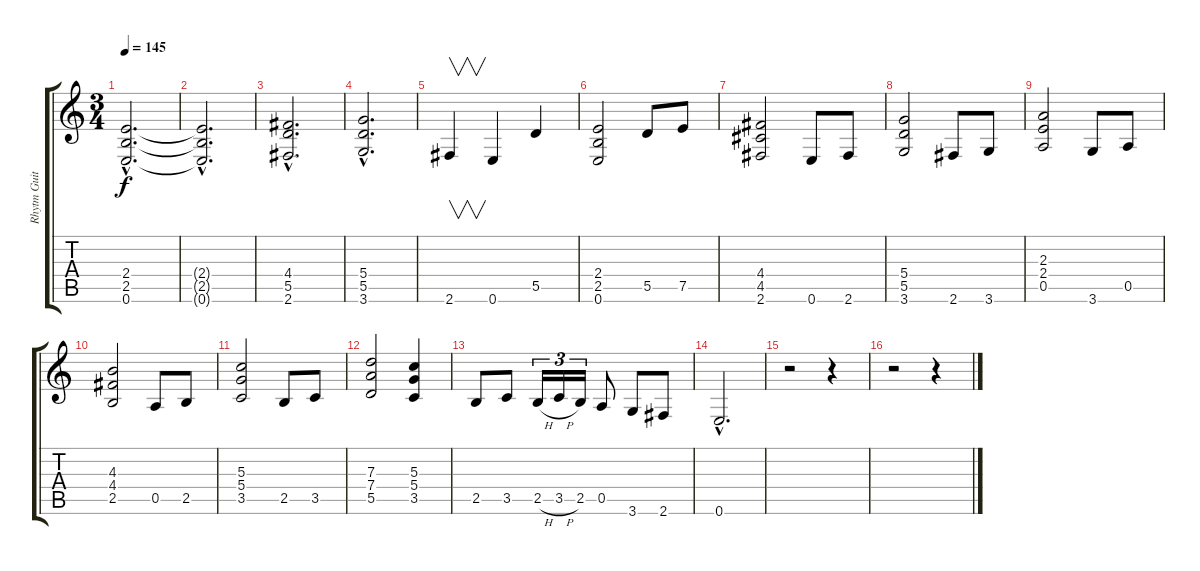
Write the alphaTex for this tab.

\track ("Rhytm Guitar" "Rhytm Guit") {instrument distortionguitar}
\staff {score tabs}
\tuning (E4 B3 G3 D3 A2 E2) {hide}
\ts (3 4)
\tempo 145
\clef g2
\ks c
(2.4{hac} 2.5{hac} 0.6{hac}).2{d dy f} |
(2.4{hac t} 2.5{hac t} 0.6{hac t}).2{d} |
(4.4{hac} 5.5{hac} 2.6{hac}).2{d} |
(5.4{hac} 5.5{hac} 3.6{hac}).2{d} |
2.6.4{v} 0.6.4 5.5.4 |
(2.4 2.5 0.6).2 5.5.8 7.5.8 |
(4.4 4.5 2.6).2 0.6.8 2.6.8 |
(5.4 5.5 3.6).2 2.6.8 3.6.8 |
(2.3 2.4 0.5).2 3.6.8 0.5.8 |
(4.3 4.4 2.5).2 0.5.8 2.5.8 |
(5.3 5.4 3.5).2 2.5.8 3.5.8 |
(7.3 7.4 5.5).2 (5.3 5.4 3.5).4 |
2.5.8 3.5.8 2.5{h}.16{tu (3 2)} 3.5{h}.16{tu (3 2)} 2.5.16{tu (3 2)} 0.5.8 3.6.8 2.6.8 |
0.6{hac}.2{d} |
r.2 r.4 |
r.2 r.4
